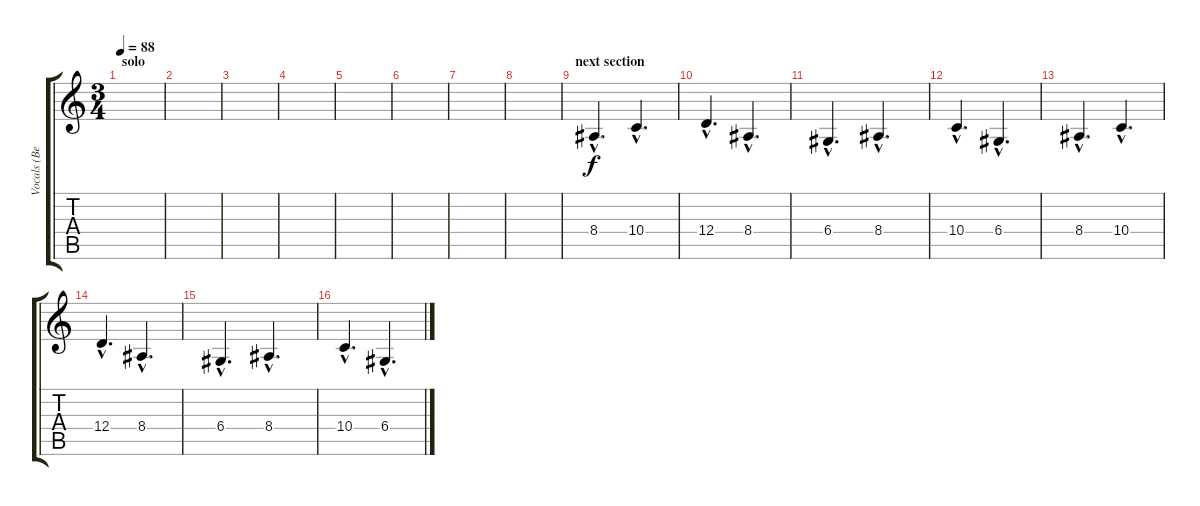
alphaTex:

\track ("Vocals (Ben)" "Vocals (Be") {instrument cello}
\staff {score tabs}
\tuning (E4 B3 G3 D3 A2 E2) {hide}
\ts (3 4)
\section ("" "solo")
\tempo 88
\clef g2
\ks c
|
|
|
|
|
|
|
|
\section ("" "next section")
8.4{hac}.4{d dy f volume 12} 10.4{hac}.4{d} |
12.4{hac}.4{d} 8.4{hac}.4{d} |
6.4{hac}.4{d volume 12} 8.4{hac}.4{d} |
10.4{hac}.4{d} 6.4{hac}.4{d} |
8.4{hac}.4{d volume 12} 10.4{hac}.4{d} |
12.4{hac}.4{d} 8.4{hac}.4{d} |
6.4{hac}.4{d volume 12} 8.4{hac}.4{d} |
10.4{hac}.4{d} 6.4{hac}.4{d}
